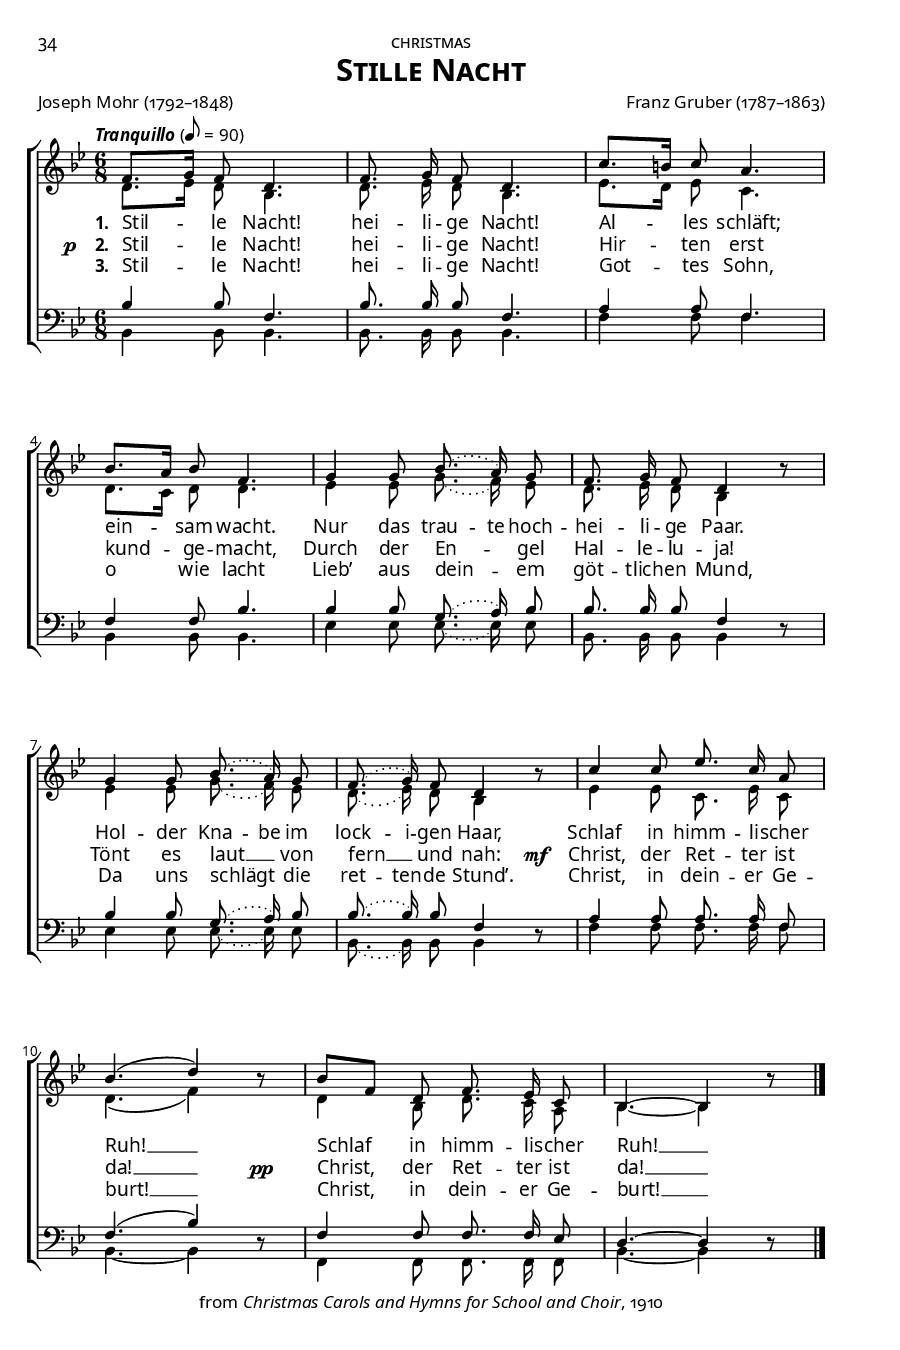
\version "2.14.2"
\include "util.ly"
\header {
  title = \markup{\override #'(font-name . "Garamond Premier Pro Semibold"){ \abs-fontsize #15 \smallCapsOldStyle"Stille Nacht"}}
  poet = \markup\oldStyleNum"Joseph Mohr (1792–1848)"
  composer = \markup\oldStyleNum"Franz Gruber (1787–1863)"
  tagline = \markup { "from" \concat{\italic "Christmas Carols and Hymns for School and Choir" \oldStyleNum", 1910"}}
}
\paper {
  paper-height = 9\in
  paper-width = 6\in
  indent = 0\in
  %system-system-spacing = #'((basic-distance . 10) (padding . 0))
  %system-system-spacing =
  %  #'((basic-distance . 0)
  %     (minimum-distance . 0)
  %     (padding . -0.35)
  %     (stretchability . 100))
  ragged-last-bottom = ##f
  ragged-bottom = ##f
  two-sided = ##t
  inner-margin = 0.5\in
  outer-margin = 0.25\in
  top-margin = 0.25\in
  bottom-margin = 0.25\in
  first-page-number = #034
  print-first-page-number = ##t
  headerLine = \markup{\override #'(font-name . "Garamond Premier Pro") \smallCapsOldStyle"christmas"}
  oddHeaderMarkup = \markup\fill-line{
     \override #'(font-name . "Garamond Premier Pro")\abs-fontsize #8.5
     \combine 
        \fill-line{"" \on-the-fly #print-page-number-check-first
        \oldStylePageNum""
        }
        \fill-line{\headerLine}
  }
  evenHeaderMarkup = \markup {
     \override #'(font-name . "Garamond Premier Pro")\abs-fontsize #8.5
     \combine
        \on-the-fly #print-page-number-check-first
        \oldStylePageNum""
        \fill-line{\headerLine}
  }
}
#(set-global-staff-size 15) \paper{ #(define fonts (make-pango-font-tree "GoudyOlSt BT" "Garamond Premier Pro" "Garamond Premier Pro" (/ 15 20))) }
global = {
  \key bes \major
  \time 6/8
  \autoBeamOff
  \override DynamicLineSpanner #'staff-padding = #0.0
  \override DynamicLineSpanner #'Y-extent = #'(-1 . 1)
}

sopMusic = \relative c' {
  \tempo \markup\italic"Tranquillo" 8 = 90
  \slurDotted 
  f8.[ g16] f8 d4. |
  f8. g16 f8 d4. |
  c'8.[ b16] c8 a4. | \break
  bes8.[ a16] bes8 f4. |
  
  g4 g8 bes8.( a16) g8 |
  f8.\noBeam g16\noBeam f8 d4 bes'8\rest | \break
  g4 g8 bes8.( a16) g8 |
  f8.\noBeam( g16\noBeam) f8 d4 bes'8\rest |
  
  \slurSolid c4 c8\noBeam ees8.\noBeam c16\noBeam a8 | \break
  bes4.( d4) bes8\rest |
  bes8[ f] d8 f8.\noBeam ees16\noBeam c8 |
  bes4.~bes4 bes'8\rest \bar "|."
}
sopWords = \lyricmode {
  
}

altoMusic = \relative c' {
  \slurDotted 
  d8.[ ees16] d8 bes4. |
  d8. ees16 d8 bes4. |
  ees8.[ d16] ees8 c4. |
  d8.[ c16] d8 d4. |
  
  ees4 ees8 g8.( f16) ees8 |
  d8.\noBeam ees16\noBeam d8\noBeam bes4 s8 |
  ees4 ees8 g8.( f16) ees8 |
  d8.\noBeam( ees16\noBeam) d8 bes4 s8 |
  
  \slurSolid ees4 ees8 c8.\noBeam ees16\noBeam c8 |
  d4.( f4) s8 |
  d4 bes8 d8.\noBeam c16\noBeam a8 |
  bes4.~ bes4 s8 \bar "|."
}
altoWords = \lyricmode {
  \dropLyricsV
  \set stanza = #"1. "
  Stil -- le Nacht!
  hei -- li -- ge Nacht!
  Al -- les schläft;
  ein -- sam wacht.
  Nur das
  \set ignoreMelismata = ##t
  trau -- te hoch -- hei -- li -- ge Paar. 
  Hol -- der Kna -- be im lock -- i -- gen Haar,
  \unset ignoreMelismata
  Schlaf in himm -- li -- scher Ruh! __ 
  Schlaf in himm -- li -- scher Ruh! __
}
altoWordsII = {
  \dropLyricsV
  \set stanza = \markup\concat{\dynamic"p   " "2. "}
  \lyricmode {
    Stil -- le Nacht!
    hei -- li -- ge Nacht!
    Hir -- ten erst kund -- ge -- macht,
    Durch der En -- gel Hal -- le -- lu -- ja!
    Tönt es laut __ von fern __ und nah:
  }
  \set stanza = \markup\dynamic"mf  "
  \lyricmode {
    Christ, der Ret -- ter ist da! __
  }
  \set stanza = \markup\dynamic"pp      "
  \lyricmode {
    Christ, der Ret -- ter ist da! __
  }
}
altoWordsIII = \lyricmode {
  \dropLyricsV
  \set stanza = #"3. "
  Stil -- le Nacht!
  hei -- li -- ge Nacht!
  Got -- tes Sohn, o wie lacht
  Lieb’ aus dein -- em göt -- tlich -- en Mund,
  Da uns schlägt die
  \set ignoreMelismata = ##t
  ret -- ten -- de Stund’. 
  \unset ignoreMelismata
  Christ, in dein -- er Ge -- burt! __
  Christ, in dein -- er Ge -- burt! __
}
altoWordsIV = \lyricmode {
\set ignoreMelismata = ##t
%\markup\italic 
  
}

tenorMusic = \relative c' {
  \slurDotted 
  bes4 bes8 f4. |
  bes8. bes16 bes8 f4. |
  a4 a8 f4. |
  f4 f8 bes4. |
  
  bes4 bes8 g8.( a16) bes8 |
  bes8.\noBeam bes16\noBeam bes8 f4 s8 |
  bes4 bes8 g8.( a16) bes8 |
  bes8.\noBeam( bes16\noBeam) bes8 f4 s8 |
  
  a4 a8\noBeam a8.\noBeam a16\noBeam f8 |
  \slurSolid f4.( bes4) s8 |
  f4 f8\noBeam f8.\noBeam f16\noBeam ees8 |
  d4.~d4 s8 \bar "|."
}
tenorWords = \lyricmode {

}

bassMusic = \relative c {
  \slurDotted 
  bes4 bes8 bes4. |
  bes8. bes16 bes8 bes4. |
  f'4 f8 f4. |
  bes,4 bes8 bes4. |
  
  ees4 ees8 ees8.( ees16) ees8 |
  bes8.\noBeam bes16\noBeam bes8\noBeam bes4 d8\rest |
  ees4 ees8 ees8.( ees16) ees8 |
  bes8.\noBeam( bes16\noBeam) bes8 bes4 d8\rest |
  
  f4 f8\noBeam f8.\noBeam f16\noBeam f8 |
  bes,4.~ bes4 d8\rest |
  f,4 f8\noBeam f8.\noBeam f16\noBeam f8 |
  bes4.~ bes4 d8\rest \bar "|."
}
bassWords = \lyricmode {

}

\score {
  <<
   \new ChoirStaff <<
%    \new Lyrics = sopranos \with { \override VerticalAxisGroup #'nonstaff-relatedstaff-spacing = #'((basic-distance . 1)) }
    \new Staff = women <<
      \new Voice = "sopranos" { \voiceOne << \global \sopMusic >> }
      \new Voice = "altos" { \voiceTwo << \global \altoMusic >> }
    >>
    \new Lyrics \with { alignAboveContext = #"women" \override VerticalAxisGroup #'nonstaff-relatedstaff-spacing = #'((basic-distance . 1))} \lyricsto "sopranos" \sopWords
    \new Lyrics = "altosIV"  \with { alignBelowContext = #"women" \override VerticalAxisGroup #'nonstaff-relatedstaff-spacing = #'((basic-distance . 1))} \lyricsto "sopranos" \altoWordsIV
    \new Lyrics = "altosIII"  \with { alignBelowContext = #"women" \override VerticalAxisGroup #'nonstaff-relatedstaff-spacing = #'((basic-distance . 1))} \lyricsto "sopranos" \altoWordsIII
    \new Lyrics = "altosII"  \with { alignBelowContext = #"women" \override VerticalAxisGroup #'nonstaff-relatedstaff-spacing = #'((basic-distance . 1))} \lyricsto "sopranos" \altoWordsII
    \new Lyrics = "altos"  \with { alignBelowContext = #"women" \override VerticalAxisGroup #'nonstaff-relatedstaff-spacing = #'((basic-distance . 1))} \lyricsto "sopranos" \altoWords
   \new Staff = men <<
      \clef bass
      \new Voice = "tenors" { \voiceOne << \global \tenorMusic >> }
      \new Voice = "basses" { \voiceTwo << \global \bassMusic >> }
    >>
    \new Lyrics \with { alignAboveContext = #"men" \override VerticalAxisGroup #'nonstaff-relatedstaff-spacing = #'((basic-distance . 1)) } \lyricsto "tenors" \tenorWords
    \new Lyrics \with { alignBelowContext = #"men" \override VerticalAxisGroup #'nonstaff-relatedstaff-spacing = #'((basic-distance . 1)) } \lyricsto "basses" \bassWords
  >>
%    \new PianoStaff << \new Staff { \new Voice { \pianoRH } } \new Staff { \clef "bass" \pianoLH } >>
  >>
  \layout {
    \context {
      \Score
      %\override SpacingSpanner #'base-shortest-duration = #(ly:make-moment 1 8)
      %\override SpacingSpanner #'common-shortest-duration = #(ly:make-moment 1 4)
    }
    \context {
      % Remove all empty staves
      % \Staff \RemoveEmptyStaves \override VerticalAxisGroup #'remove-first = ##t
    }
    \context {
      \Lyrics
      \override LyricText #'X-offset = #center-on-word
    }
  }
  \midi {
    \tempo 4 = 90
    \set Staff.midiInstrument = "flute"
  
    \context {
      \Voice
      \remove "Dynamic_performer"
    }
  }
}
